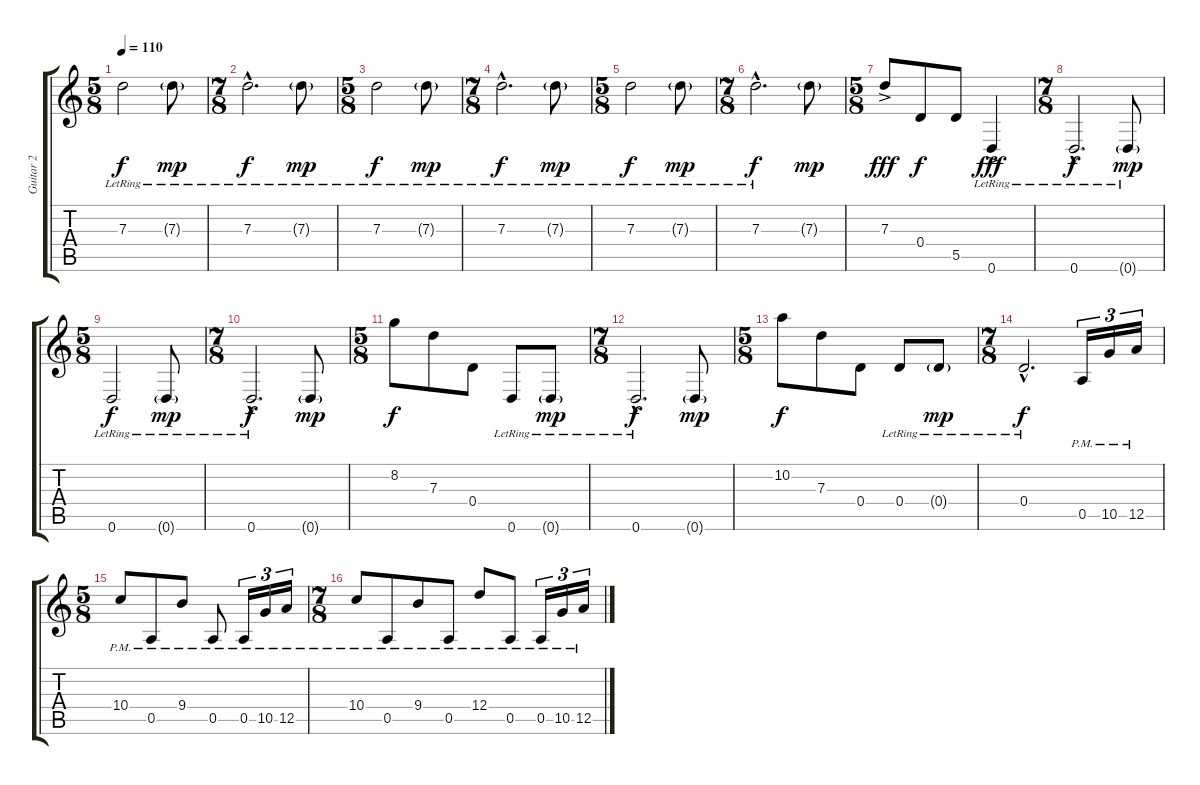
\track ("Guitar 2" "Guitar 2") {instrument distortionguitar}
\staff {score tabs}
\tuning (E4 B3 G3 D3 A2 D2) {hide}
\ts (5 8)
\tempo 110
\clef g2
\ks c
7.3{lr}.2{dy f} 7.3{g lr}.8{dy mp} |
\ts (7 8)
7.3{hac lr}.2{d dy f} 7.3{g lr}.8{dy mp} |
\ts (5 8)
7.3{lr}.2{dy f} 7.3{g lr}.8{dy mp} |
\ts (7 8)
7.3{hac lr}.2{d dy f} 7.3{g lr}.8{dy mp} |
\ts (5 8)
7.3{lr}.2{dy f} 7.3{g lr}.8{dy mp} |
\ts (7 8)
7.3{hac lr}.2{d dy f} 7.3{g}.8{dy mp} |
\ts (5 8)
7.3{ac}.8{dy fff} 0.4.8{dy f} 5.5.8 0.6{ac lr}.4{dy fff} |
\ts (7 8)
0.6{hac lr}.2{d dy f} 0.6{g lr}.8{dy mp} |
\ts (5 8)
0.6{lr}.2{dy f} 0.6{g lr}.8{dy mp} |
\ts (7 8)
0.6{hac lr}.2{d dy f} 0.6{g}.8{dy mp} |
\ts (5 8)
8.2.8{dy f} 7.3.8 0.4.8 0.6{lr}.8 0.6{g lr}.8{dy mp} |
\ts (7 8)
0.6{hac lr}.2{d dy f} 0.6{g}.8{dy mp} |
\ts (5 8)
10.2.8{dy f} 7.3.8 0.4.8 0.4{lr}.8 0.4{g lr}.8{dy mp} |
\ts (7 8)
0.4{hac lr}.2{d dy f} 0.5{pm}.16{tu (3 2)} 10.5{pm}.16{tu (3 2)} 12.5{pm}.16{tu (3 2)} |
\ts (5 8)
10.4{pm}.8 0.5{pm}.8 9.4{pm}.8 0.5{pm}.8 0.5{pm}.16{tu (3 2)} 10.5{pm}.16{tu (3 2)} 12.5{pm}.16{tu (3 2)} |
\ts (7 8)
10.4{pm}.8 0.5{pm}.8 9.4{pm}.8 0.5{pm}.8 12.4{pm}.8 0.5{pm}.8 0.5{pm}.16{tu (3 2)} 10.5{pm}.16{tu (3 2)} 12.5{pm}.16{tu (3 2)}
